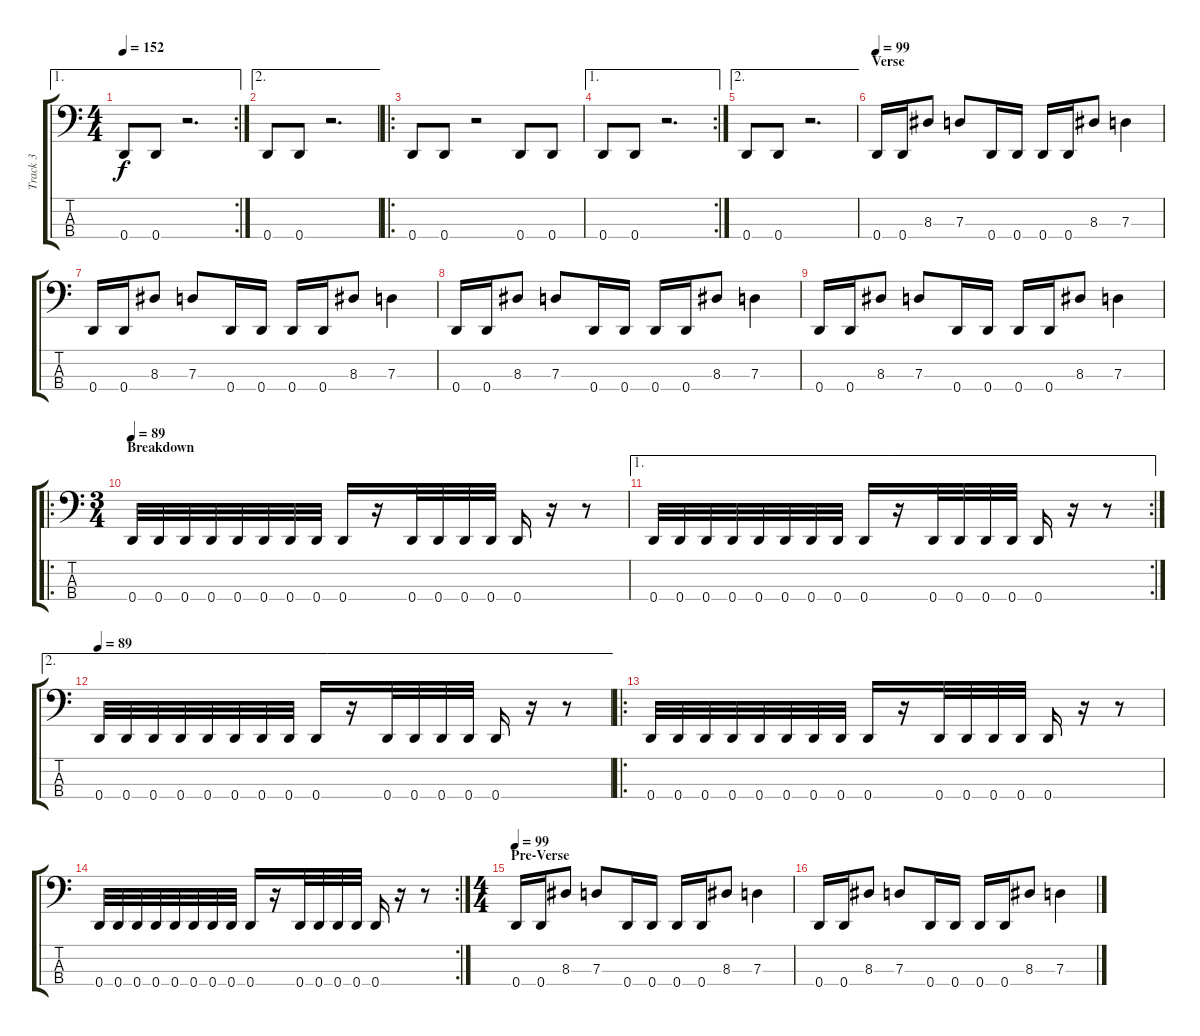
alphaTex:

\track ("Track 3" "Track 3") {instrument electricbasspick}
\staff {score tabs}
\tuning (F2 C2 G1 D1) {hide}
\ae 1
\rc 2
\ts (4 4)
\tempo 152
\clef f4
\ks c
0.4.8{dy f} 0.4.8 r.2{d} |
\ae 2
0.4.8 0.4.8 r.2{d} |
\ro
0.4.8 0.4.8 r.2 0.4.8 0.4.8 |
\ae 1
\rc 2
0.4.8 0.4.8 r.2{d} |
\ae 2
0.4.8 0.4.8 r.2{d} |
\section ("" "Verse")
\tempo 198
\tempo 99
0.4.16 0.4.16 8.3.8 7.3.8 0.4.16 0.4.16 0.4.16 0.4.16 8.3.8 7.3.4 |
0.4.16 0.4.16 8.3.8 7.3.8 0.4.16 0.4.16 0.4.16 0.4.16 8.3.8 7.3.4 |
0.4.16 0.4.16 8.3.8 7.3.8 0.4.16 0.4.16 0.4.16 0.4.16 8.3.8 7.3.4 |
0.4.16 0.4.16 8.3.8 7.3.8 0.4.16 0.4.16 0.4.16 0.4.16 8.3.8 7.3.4 |
\ro
\ts (3 4)
\section ("" "Breakdown")
\tempo 89
0.4.32 0.4.32 0.4.32 0.4.32 0.4.32 0.4.32 0.4.32 0.4.32 0.4.16 r.16 0.4.32 0.4.32 0.4.32 0.4.32 0.4.16 r.16 r.8 |
\ae 1
\rc 2
0.4.32 0.4.32 0.4.32 0.4.32 0.4.32 0.4.32 0.4.32 0.4.32 0.4.16 r.16 0.4.32 0.4.32 0.4.32 0.4.32 0.4.16 r.16 r.8 |
\ae 2
\tempo 89
0.4.32 0.4.32 0.4.32 0.4.32 0.4.32 0.4.32 0.4.32 0.4.32 0.4.16 r.16 0.4.32 0.4.32 0.4.32 0.4.32 0.4.16 r.16 r.8 |
\ro
0.4.32 0.4.32 0.4.32 0.4.32 0.4.32 0.4.32 0.4.32 0.4.32 0.4.16 r.16 0.4.32 0.4.32 0.4.32 0.4.32 0.4.16 r.16 r.8 |
\rc 2
0.4.32 0.4.32 0.4.32 0.4.32 0.4.32 0.4.32 0.4.32 0.4.32 0.4.16 r.16 0.4.32 0.4.32 0.4.32 0.4.32 0.4.16 r.16 r.8 |
\ts (4 4)
\section ("" "Pre-Verse")
\tempo 198
\tempo 99
0.4.16 0.4.16 8.3.8 7.3.8 0.4.16 0.4.16 0.4.16 0.4.16 8.3.8 7.3.4 |
0.4.16 0.4.16 8.3.8 7.3.8 0.4.16 0.4.16 0.4.16 0.4.16 8.3.8 7.3.4
